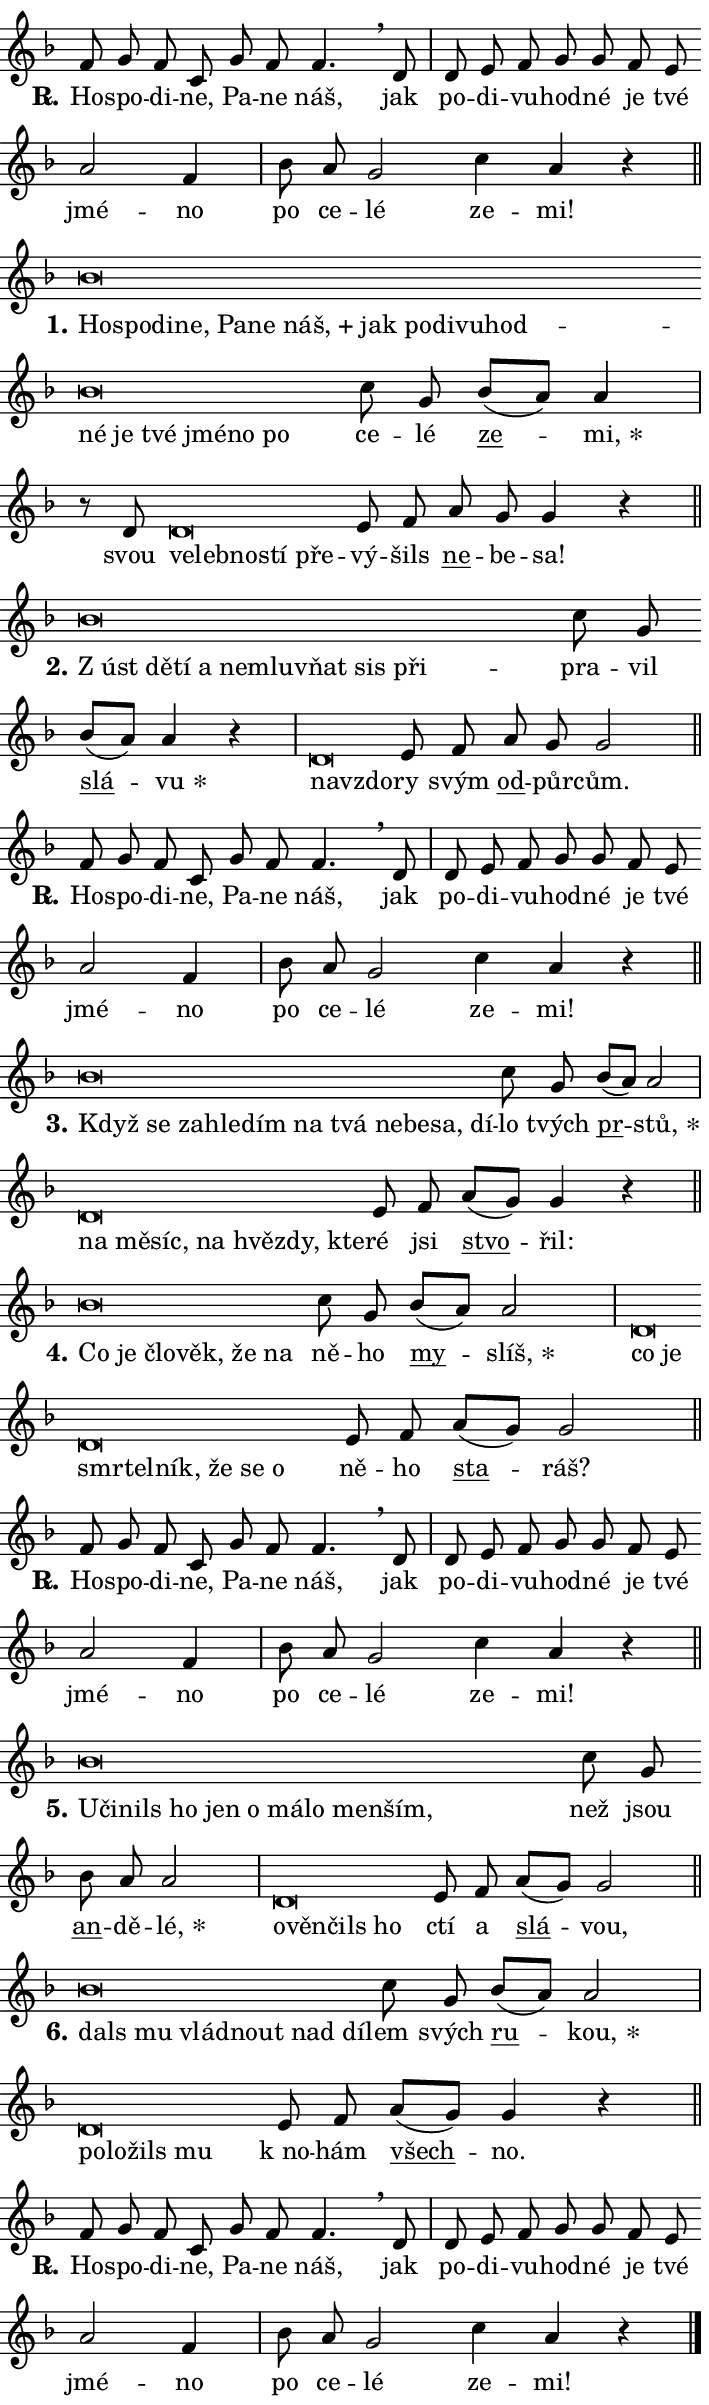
\version "2.24.0"
\header { tagline = "" }
\paper {
  indent = 0\cm
  top-margin = 0\cm
  right-margin = 0.13\cm % to fit lyric hyphens
  bottom-margin = 0\cm
  left-margin = 0\cm
  paper-width = 12\cm
  page-breaking = #ly:one-page-breaking
  system-system-spacing.basic-distance = #11
  score-system-spacing.basic-distance = #11
  ragged-last = ##f
}


%% Author: Thomas Morley
%% https://lists.gnu.org/archive/html/lilypond-user/2020-05/msg00002.html
#(define (line-position grob)
"Returns position of @var[grob} in current system:
   @code{'start}, if at first time-step
   @code{'end}, if at last time-step
   @code{'middle} otherwise
"
  (let* ((col (ly:item-get-column grob))
         (ln (ly:grob-object col 'left-neighbor))
         (rn (ly:grob-object col 'right-neighbor))
         (col-to-check-left (if (ly:grob? ln) ln col))
         (col-to-check-right (if (ly:grob? rn) rn col))
         (break-dir-left
           (and
             (ly:grob-property col-to-check-left 'non-musical #f)
             (ly:item-break-dir col-to-check-left)))
         (break-dir-right
           (and
             (ly:grob-property col-to-check-right 'non-musical #f)
             (ly:item-break-dir col-to-check-right))))
        (cond ((eqv? 1 break-dir-left) 'start)
              ((eqv? -1 break-dir-right) 'end)
              (else 'middle))))

#(define (tranparent-at-line-position vctor)
  (lambda (grob)
  "Relying on @code{line-position} select the relevant enry from @var{vctor}.
Used to determine transparency,"
    (case (line-position grob)
      ((end) (not (vector-ref vctor 0)))
      ((middle) (not (vector-ref vctor 1)))
      ((start) (not (vector-ref vctor 2))))))

noteHeadBreakVisibility =
#(define-music-function (break-visibility)(vector?)
"Makes @code{NoteHead}s transparent relying on @var{break-visibility}"
#{
  \override NoteHead.transparent =
    #(tranparent-at-line-position break-visibility)
#})

#(define delete-ledgers-for-transparent-note-heads
  (lambda (grob)
    "Reads whether a @code{NoteHead} is transparent.
If so this @code{NoteHead} is removed from @code{'note-heads} from
@var{grob}, which is supposed to be @code{LedgerLineSpanner}.
As a result ledgers are not printed for this @code{NoteHead}"
    (let* ((nhds-array (ly:grob-object grob 'note-heads))
           (nhds-list
             (if (ly:grob-array? nhds-array)
                 (ly:grob-array->list nhds-array)
                 '()))
           ;; Relies on the transparent-property being done before
           ;; Staff.LedgerLineSpanner.after-line-breaking is executed.
           ;; This is fragile ...
           (to-keep
             (remove
               (lambda (nhd)
                 (ly:grob-property nhd 'transparent #f))
               nhds-list)))
      ;; TODO find a better method to iterate over grob-arrays, similiar
      ;; to filter/remove etc for lists
      ;; For now rebuilt from scratch
      (set! (ly:grob-object grob 'note-heads)  '())
      (for-each
        (lambda (nhd)
          (ly:pointer-group-interface::add-grob grob 'note-heads nhd))
        to-keep))))

squashNotes = {
  \override NoteHead.X-extent = #'(-0.2 . 0.2)
  \override NoteHead.Y-extent = #'(-0.75 . 0)
  \override NoteHead.stencil =
    #(lambda (grob)
       (let ((pos (ly:grob-property grob 'staff-position)))
         (begin
           (if (< pos -7) (display "ERROR: Lower brevis then expected\n") (display ""))
           (if (<= pos -6) ly:text-interface::print ly:note-head::print))))
}
unSquashNotes = {
  \revert NoteHead.X-extent
  \revert NoteHead.Y-extent
  \revert NoteHead.stencil
}

hideNotes = \noteHeadBreakVisibility #begin-of-line-visible
unHideNotes = \noteHeadBreakVisibility #all-visible

% work-around for resetting accidentals
% https://lilypond.org/doc/v2.23/Documentation/notation/displaying-rhythms#unmetered-music
cadenzaMeasure = {
  \cadenzaOff
  \partial 1024 s1024
  \cadenzaOn
}

#(define-markup-command (accent layout props text) (markup?)
  "Underline accented syllable"
  (interpret-markup layout props
    #{\markup \override #'(offset . 4.3) \underline { #text }#}))

responsum = \markup \concat {
  "R" \hspace #-1.05 \path #0.1 #'((moveto 0 0.07) (lineto 0.9 0.8)) \hspace #0.05 "."
}

spaceSize = #0.6828661417322834 % exact space size for TeX Gyre Schola

\layout {
  \context {
    \Staff
    \remove "Time_signature_engraver"
    \override LedgerLineSpanner.after-line-breaking = #delete-ledgers-for-transparent-note-heads
  }
  \context {
    \Lyrics {
      \override LyricSpace.minimum-distance = \spaceSize
      \override LyricText.font-name = #"TeX Gyre Schola"
      \override LyricText.font-size = 1
      \override StanzaNumber.font-name = #"TeX Gyre Schola Bold"
      \override StanzaNumber.font-size = 1
    }
  }
  \context {
    \Score 
    \override NoteHead.text =
      #(lambda (grob) 
        (let ((pos (ly:grob-property grob 'staff-position)))
          #{\markup {
            \combine
              \halign #-0.55 \raise #(if (= pos -6) 0 0.5) \override #'(thickness . 2) \draw-line #'(3.2 . 0)
              \musicglyph "noteheads.sM1"
          }#}))
  }
}

% magnetic-lyrics.ily
%
%   written by
%     Jean Abou Samra <jean@abou-samra.fr>
%     Werner Lemberg <wl@gnu.org>
%
%   adapted by
%     Jiri Hon <jiri.hon@gmail.com>
%
% Version 2022-Apr-15

% https://www.mail-archive.com/lilypond-user@gnu.org/msg149350.html

#(define (Left_hyphen_pointer_engraver context)
   "Collect syllable-hyphen-syllable occurrences in lyrics and store
them in properties.  This engraver only looks to the left.  For
example, if the lyrics input is @code{foo -- bar}, it does the
following.

@itemize @bullet
@item
Set the @code{text} property of the @code{LyricHyphen} grob between
@q{foo} and @q{bar} to @code{foo}.

@item
Set the @code{left-hyphen} property of the @code{LyricText} grob with
text @q{foo} to the @code{LyricHyphen} grob between @q{foo} and
@q{bar}.
@end itemize

Use this auxiliary engraver in combination with the
@code{lyric-@/text::@/apply-@/magnetic-@/offset!} hook."
   (let ((hyphen #f)
         (text #f))
     (make-engraver
      (acknowledgers
       ((lyric-syllable-interface engraver grob source-engraver)
        (set! text grob)))
      (end-acknowledgers
       ((lyric-hyphen-interface engraver grob source-engraver)
        ;(when (not (grob::has-interface grob 'lyric-space-interface))
          (set! hyphen grob)));)
      ((stop-translation-timestep engraver)
       (when (and text hyphen)
         (ly:grob-set-object! text 'left-hyphen hyphen))
       (set! text #f)
       (set! hyphen #f)))))

#(define (lyric-text::apply-magnetic-offset! grob)
   "If the space between two syllables is less than the value in
property @code{LyricText@/.details@/.squash-threshold}, move the right
syllable to the left so that it gets concatenated with the left
syllable.

Use this function as a hook for
@code{LyricText@/.after-@/line-@/breaking} if the
@code{Left_@/hyphen_@/pointer_@/engraver} is active."
   (let ((hyphen (ly:grob-object grob 'left-hyphen #f)))
     (when hyphen
       (let ((left-text (ly:spanner-bound hyphen LEFT)))
         (when (grob::has-interface left-text 'lyric-syllable-interface)
           (let* ((common (ly:grob-common-refpoint grob left-text X))
                  (this-x-ext (ly:grob-extent grob common X))
                  (left-x-ext
                   (begin
                     ;; Trigger magnetism for left-text.
                     (ly:grob-property left-text 'after-line-breaking)
                     (ly:grob-extent left-text common X)))
                  ;; `delta` is the gap width between two syllables.
                  (delta (- (interval-start this-x-ext)
                            (interval-end left-x-ext)))
                  (details (ly:grob-property grob 'details))
                  (threshold (assoc-get 'squash-threshold details 0.2)))
             (when (< delta threshold)
               (let* (;; We have to manipulate the input text so that
                      ;; ligatures crossing syllable boundaries are not
                      ;; disabled.  For languages based on the Latin
                      ;; script this is essentially a beautification.
                      ;; However, for non-Western scripts it can be a
                      ;; necessity.
                      (lt (ly:grob-property left-text 'text))
                      (rt (ly:grob-property grob 'text))
                      (is-space (grob::has-interface hyphen 'lyric-space-interface))
                      (space (if is-space " " ""))
                      (extra-delta (if is-space spaceSize 0))
                      ;; Append new syllable.
                      (ltrt-space (if (and (string? lt) (string? rt))
                                (string-append lt space rt)
                                (make-concat-markup (list lt space rt))))
                      ;; Right-align `ltrt` to the right side.
                      (ltrt-space-markup (grob-interpret-markup
                               grob
                               (make-translate-markup
                                (cons (interval-length this-x-ext) 0)
                                (make-right-align-markup ltrt-space)))))
                 (begin
                   ;; Don't print `left-text`.
                   (ly:grob-set-property! left-text 'stencil #f)
                   ;; Set text and stencil (which holds all collected
                   ;; syllables so far) and shift it to the left.
                   (ly:grob-set-property! grob 'text ltrt-space)
                   (ly:grob-set-property! grob 'stencil ltrt-space-markup)
                   (ly:grob-translate-axis! grob (- (- delta extra-delta)) X))))))))))


#(define (lyric-hyphen::displace-bounds-first grob)
   ;; Make very sure this callback isn't triggered too early.
   (let ((left (ly:spanner-bound grob LEFT))
         (right (ly:spanner-bound grob RIGHT)))
     (ly:grob-property left 'after-line-breaking)
     (ly:grob-property right 'after-line-breaking)
     (ly:lyric-hyphen::print grob)))

squashThreshold = #0.4

\layout {
  \context {
    \Lyrics
    \consists #Left_hyphen_pointer_engraver
    \override LyricText.after-line-breaking =
      #lyric-text::apply-magnetic-offset!
    \override LyricHyphen.stencil = #lyric-hyphen::displace-bounds-first
    \override LyricText.details.squash-threshold = \squashThreshold
    \override LyricHyphen.minimum-distance = 0
    \override LyricHyphen.minimum-length = \squashThreshold
  }
}

squashText = \override LyricText.details.squash-threshold = 9999
unSquashText = \override LyricText.details.squash-threshold = \squashThreshold

leftText = \override LyricText.self-alignment-X = #LEFT
unLeftText = \revert LyricText.self-alignment-X

starOffset = #(lambda (grob) 
                (let ((x_offset (ly:self-alignment-interface::aligned-on-x-parent grob)))
                  (if (= x_offset 0) 0 (+ x_offset 1.2))))

star = #(define-music-function (syllable)(string?)
"Append star separator at the end of a syllable"
#{
  \once \override LyricText.X-offset = #starOffset
  \lyricmode { \markup {
    #syllable
    \override #'((font-name . "TeX Gyre Schola Bold")) \hspace #0.2 \lower #0.65 \larger "*"
  } }
#})

starAccent = #(define-music-function (syllable)(string?)
"Append star separator at the end of a syllable and make accent"
#{
  \once \override LyricText.X-offset = #starOffset
  \lyricmode { \markup {
    \accent #syllable
    \override #'((font-name . "TeX Gyre Schola Bold")) \hspace #0.2 \lower #0.65 \larger "*"
  } }
#})

breath = #(define-music-function (syllable)(string?)
"Append breathing indicator at the end of a syllable"
#{
  \lyricmode { \markup { #syllable "+" } }
#})

optionalBreath = #(define-music-function (syllable)(string?)
"Append optional breathing indicator at the end of a syllable"
#{
  \lyricmode { \markup { #syllable "(+)" } }
#})


\score {
    <<
        \new Voice = "melody" { \cadenzaOn \key f \major \relative { f'8 g f c g' f f4. \breathe d8 \cadenzaMeasure \bar "|" d e f g g \bar "" f e \bar "" a2 f4 \cadenzaMeasure \bar "|" bes8 a g2 \bar "" c4 a r \cadenzaMeasure \bar "||" \break } }
        \new Lyrics \lyricsto "melody" { \lyricmode { \set stanza = \responsum
Ho -- spo -- di -- ne, Pa -- ne náš, jak po -- di -- vu -- hod -- né je tvé jmé -- no po ce -- lé ze -- mi! } }
    >>
    \layout {}
}

\score {
    <<
        \new Voice = "melody" { \cadenzaOn \key f \major \relative { \squashNotes bes'\breve*1/16 \hideNotes \breve*1/16 \bar "" \breve*1/16 \bar "" \breve*1/16 \bar "" \breve*1/16 \bar "" \breve*1/16 \bar "" \breve*1/16 \bar "" \breve*1/16 \bar "" \breve*1/16 \bar "" \breve*1/16 \bar "" \breve*1/16 \bar "" \breve*1/16 \bar "" \breve*1/16 \bar "" \breve*1/16 \bar "" \breve*1/16 \bar "" \breve*1/16 \bar "" \breve*1/16 \breve*1/16 \bar "" \unHideNotes \unSquashNotes c8 g \bar "" bes[( a)] a4 \cadenzaMeasure \bar "|" r8 d,8 \squashNotes d\breve*1/16 \hideNotes \breve*1/16 \bar "" \breve*1/16 \bar "" \breve*1/16 \breve*1/16 \bar "" \unHideNotes \unSquashNotes e8 f \bar "" a g g4 r \cadenzaMeasure \bar "||" \break } }
        \new Lyrics \lyricsto "melody" { \lyricmode { \set stanza = "1."
\leftText Ho -- \squashText spo -- di -- ne, Pa -- ne \breath "náš," jak po -- di -- vu -- hod -- né je tvé jmé -- no po \unLeftText \unSquashText ce -- lé \markup \accent ze -- \star mi, svou \leftText ve -- \squashText leb -- no -- stí pře -- \unLeftText \unSquashText vý -- šils \markup \accent ne -- be -- sa! } }
    >>
    \layout {}
}

\score {
    <<
        \new Voice = "melody" { \cadenzaOn \key f \major \relative { \squashNotes bes'\breve*1/16 \hideNotes \breve*1/16 \bar "" \breve*1/16 \bar "" \breve*1/16 \bar "" \breve*1/16 \bar "" \breve*1/16 \bar "" \breve*1/16 \bar "" \breve*1/16 \breve*1/16 \bar "" \unHideNotes \unSquashNotes c8 g \bar "" bes[( a)] a4 r \cadenzaMeasure \bar "|" \squashNotes d,\breve*1/16 \hideNotes \breve*1/16 \bar "" \unHideNotes \unSquashNotes e8 f \bar "" a g g2 \cadenzaMeasure \bar "||" \break } }
        \new Lyrics \lyricsto "melody" { \lyricmode { \set stanza = "2."
\leftText "Z úst" \squashText dě -- tí a ne -- mluv -- ňat sis při -- \unLeftText \unSquashText pra -- vil \markup \accent slá -- \star vu \leftText na -- \squashText vzdo -- \unLeftText \unSquashText ry svým \markup \accent od -- půr -- cům. } }
    >>
    \layout {}
}

\score {
    <<
        \new Voice = "melody" { \cadenzaOn \key f \major \relative { f'8 g f c g' f f4. \breathe d8 \cadenzaMeasure \bar "|" d e f g g \bar "" f e \bar "" a2 f4 \cadenzaMeasure \bar "|" bes8 a g2 \bar "" c4 a r \cadenzaMeasure \bar "||" \break } }
        \new Lyrics \lyricsto "melody" { \lyricmode { \set stanza = \responsum
Ho -- spo -- di -- ne, Pa -- ne náš, jak po -- di -- vu -- hod -- né je tvé jmé -- no po ce -- lé ze -- mi! } }
    >>
    \layout {}
}

\score {
    <<
        \new Voice = "melody" { \cadenzaOn \key f \major \relative { \squashNotes bes'\breve*1/16 \hideNotes \breve*1/16 \bar "" \breve*1/16 \bar "" \breve*1/16 \bar "" \breve*1/16 \bar "" \breve*1/16 \bar "" \breve*1/16 \bar "" \breve*1/16 \bar "" \breve*1/16 \bar "" \breve*1/16 \breve*1/16 \bar "" \unHideNotes \unSquashNotes c8 g \bar "" bes[( a)] a2 \cadenzaMeasure \bar "|" \squashNotes d,\breve*1/16 \hideNotes \breve*1/16 \bar "" \breve*1/16 \bar "" \breve*1/16 \bar "" \breve*1/16 \bar "" \breve*1/16 \breve*1/16 \bar "" \unHideNotes \unSquashNotes e8 f \bar "" a[( g)] g4 r \cadenzaMeasure \bar "||" \break } }
        \new Lyrics \lyricsto "melody" { \lyricmode { \set stanza = "3."
\leftText Když \squashText se za -- hle -- dím na tvá ne -- be -- sa, dí -- \unLeftText \unSquashText lo tvých \markup \accent pr -- \star stů, \leftText na \squashText mě -- síc, na hvěz -- dy, kte -- \unLeftText \unSquashText ré jsi \markup \accent stvo -- řil: } }
    >>
    \layout {}
}

\score {
    <<
        \new Voice = "melody" { \cadenzaOn \key f \major \relative { \squashNotes bes'\breve*1/16 \hideNotes \breve*1/16 \bar "" \breve*1/16 \bar "" \breve*1/16 \bar "" \breve*1/16 \breve*1/16 \bar "" \unHideNotes \unSquashNotes c8 g \bar "" bes[( a)] a2 \cadenzaMeasure \bar "|" \squashNotes d,\breve*1/16 \hideNotes \breve*1/16 \bar "" \breve*1/16 \bar "" \breve*1/16 \bar "" \breve*1/16 \bar "" \breve*1/16 \bar "" \breve*1/16 \breve*1/16 \bar "" \unHideNotes \unSquashNotes e8 f \bar "" a[( g)] g2 \cadenzaMeasure \bar "||" \break } }
        \new Lyrics \lyricsto "melody" { \lyricmode { \set stanza = "4."
\leftText Co \squashText je člo -- věk, že na \unLeftText \unSquashText ně -- ho \markup \accent my -- \star slíš, \leftText co \squashText je smr -- tel -- ník, že se o \unLeftText \unSquashText ně -- ho \markup \accent sta -- ráš? } }
    >>
    \layout {}
}

\score {
    <<
        \new Voice = "melody" { \cadenzaOn \key f \major \relative { f'8 g f c g' f f4. \breathe d8 \cadenzaMeasure \bar "|" d e f g g \bar "" f e \bar "" a2 f4 \cadenzaMeasure \bar "|" bes8 a g2 \bar "" c4 a r \cadenzaMeasure \bar "||" \break } }
        \new Lyrics \lyricsto "melody" { \lyricmode { \set stanza = \responsum
Ho -- spo -- di -- ne, Pa -- ne náš, jak po -- di -- vu -- hod -- né je tvé jmé -- no po ce -- lé ze -- mi! } }
    >>
    \layout {}
}

\score {
    <<
        \new Voice = "melody" { \cadenzaOn \key f \major \relative { \squashNotes bes'\breve*1/16 \hideNotes \breve*1/16 \bar "" \breve*1/16 \bar "" \breve*1/16 \bar "" \breve*1/16 \bar "" \breve*1/16 \bar "" \breve*1/16 \bar "" \breve*1/16 \bar "" \breve*1/16 \breve*1/16 \bar "" \unHideNotes \unSquashNotes c8 g \bar "" bes a a2 \cadenzaMeasure \bar "|" \squashNotes d,\breve*1/16 \hideNotes \breve*1/16 \bar "" \breve*1/16 \breve*1/16 \bar "" \unHideNotes \unSquashNotes e8 f \bar "" a[( g)] g2 \cadenzaMeasure \bar "||" \break } }
        \new Lyrics \lyricsto "melody" { \lyricmode { \set stanza = "5."
\leftText U -- \squashText či -- nils ho jen o má -- lo men -- ším, \unLeftText \unSquashText než jsou \markup \accent an -- dě -- \star lé, \leftText o -- \squashText věn -- čils ho \unLeftText \unSquashText ctí a \markup \accent slá -- vou, } }
    >>
    \layout {}
}

\score {
    <<
        \new Voice = "melody" { \cadenzaOn \key f \major \relative { \squashNotes bes'\breve*1/16 \hideNotes \breve*1/16 \bar "" \breve*1/16 \bar "" \breve*1/16 \bar "" \breve*1/16 \breve*1/16 \bar "" \unHideNotes \unSquashNotes c8 g \bar "" bes[( a)] a2 \cadenzaMeasure \bar "|" \squashNotes d,\breve*1/16 \hideNotes \breve*1/16 \bar "" \breve*1/16 \breve*1/16 \bar "" \unHideNotes \unSquashNotes e8 f \bar "" a[( g)] g4 r \cadenzaMeasure \bar "||" \break } }
        \new Lyrics \lyricsto "melody" { \lyricmode { \set stanza = "6."
\leftText dals \squashText mu vlád -- nout nad dí -- \unLeftText \unSquashText lem svých \markup \accent ru -- \star kou, \leftText po -- \squashText lo -- žils mu \unLeftText \unSquashText "k no" -- hám \markup \accent všech -- no. } }
    >>
    \layout {}
}

\score {
    <<
        \new Voice = "melody" { \cadenzaOn \key f \major \relative { f'8 g f c g' f f4. \breathe d8 \cadenzaMeasure \bar "|" d e f g g \bar "" f e \bar "" a2 f4 \cadenzaMeasure \bar "|" bes8 a g2 \bar "" c4 a r \cadenzaMeasure \bar "||" \break } \bar "|." }
        \new Lyrics \lyricsto "melody" { \lyricmode { \set stanza = \responsum
Ho -- spo -- di -- ne, Pa -- ne náš, jak po -- di -- vu -- hod -- né je tvé jmé -- no po ce -- lé ze -- mi! } }
    >>
    \layout {}
}
